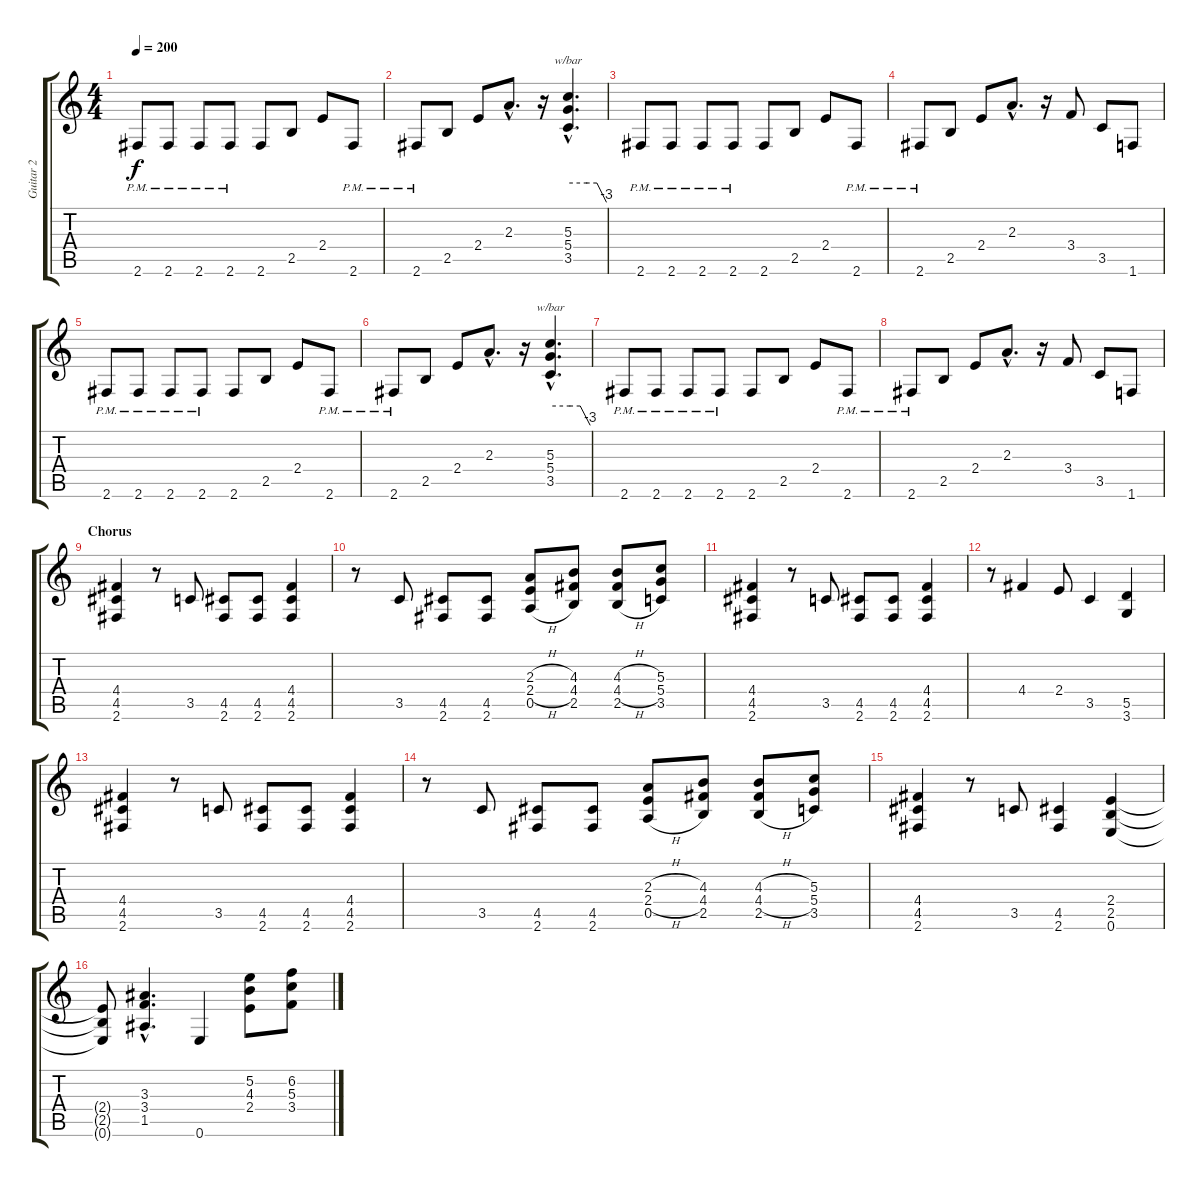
\track ("Guitar 2" "Guitar 2") {instrument distortionguitar}
\staff {score tabs}
\tuning (E4 B3 G3 D3 A2 E2) {hide}
\ts (4 4)
\tempo 200
\clef g2
\ks c
2.6{pm}.8{dy f} 2.6{pm}.8 2.6{pm}.8 2.6{pm}.8 2.6.8 2.5.8 2.4.8 2.6{pm}.8 |
2.6{pm}.8 2.5.8 2.4.8 2.3{hac}.8{d} r.16 (5.3{hac} 5.4{hac} 3.5{hac}).4{d tbe (custom default 0 0 30 0 45 0 60 -12)} |
2.6{pm}.8 2.6{pm}.8 2.6{pm}.8 2.6{pm}.8 2.6.8 2.5.8 2.4.8 2.6{pm}.8 |
2.6{pm}.8 2.5.8 2.4.8 2.3{hac}.8{d} r.16 3.4.8 3.5.8 1.6.8 |
2.6{pm}.8 2.6{pm}.8 2.6{pm}.8 2.6{pm}.8 2.6.8 2.5.8 2.4.8 2.6{pm}.8 |
2.6{pm}.8 2.5.8 2.4.8 2.3{hac}.8{d} r.16 (5.3{hac} 5.4{hac} 3.5{hac}).4{d tbe (custom default 0 0 30 0 45 0 60 -12)} |
2.6{pm}.8 2.6{pm}.8 2.6{pm}.8 2.6{pm}.8 2.6.8 2.5.8 2.4.8 2.6{pm}.8 |
2.6{pm}.8 2.5.8 2.4.8 2.3{hac}.8{d} r.16 3.4.8 3.5.8 1.6.8 |
\section ("" "Chorus")
(4.4 4.5 2.6).4 r.8 3.5.8 (4.5 2.6).8 (4.5 2.6).8 (4.4 4.5 2.6).4 |
r.8 3.5.8 (4.5 2.6).8 (4.5 2.6).8 (2.3{h} 2.4{h} 0.5{h}).8 (4.3 4.4 2.5).8 (4.3{h} 4.4{h} 2.5{h}).8 (5.3 5.4 3.5).8 |
(4.4 4.5 2.6).4 r.8 3.5.8 (4.5 2.6).8 (4.5 2.6).8 (4.4 4.5 2.6).4 |
r.8 4.4.4 2.4.8 3.5.4 (5.5 3.6).4 |
(4.4 4.5 2.6).4 r.8 3.5.8 (4.5 2.6).8 (4.5 2.6).8 (4.4 4.5 2.6).4 |
r.8 3.5.8 (4.5 2.6).8 (4.5 2.6).8 (2.3{h} 2.4{h} 0.5{h}).8 (4.3 4.4 2.5).8 (4.3{h} 4.4{h} 2.5{h}).8 (5.3 5.4 3.5).8 |
(4.4 4.5 2.6).4 r.8 3.5.8 (4.5 2.6).4 (2.4 2.5 0.6).4 |
(2.4{t} 2.5{t} 0.6{t}).8 (3.3{hac} 3.4{hac} 1.5{hac}).4{d} 0.6.4 (5.2 4.3 2.4).8 (6.2 5.3 3.4).8
